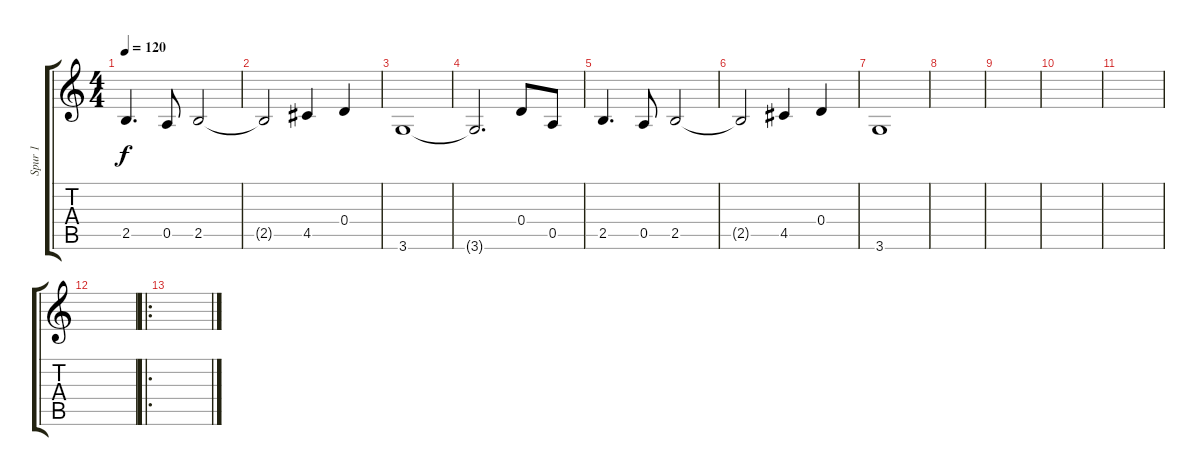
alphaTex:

\track ("Spur 1" "Spur 1") {instrument electricguitarclean}
\staff {score tabs}
\tuning (E4 B3 G3 D3 A2 E2) {hide}
\ts (4 4)
\tempo 120
\clef g2
\ks c
2.5.4{d dy f} 0.5.8 2.5.2 |
2.5{t}.2 4.5.4 0.4.4 |
3.6.1 |
3.6{t}.2{d} 0.4.8 0.5.8 |
2.5.4{d} 0.5.8 2.5.2 |
2.5{t}.2 4.5.4 0.4.4 |
3.6.1 |
|
|
|
|
|
\ro
